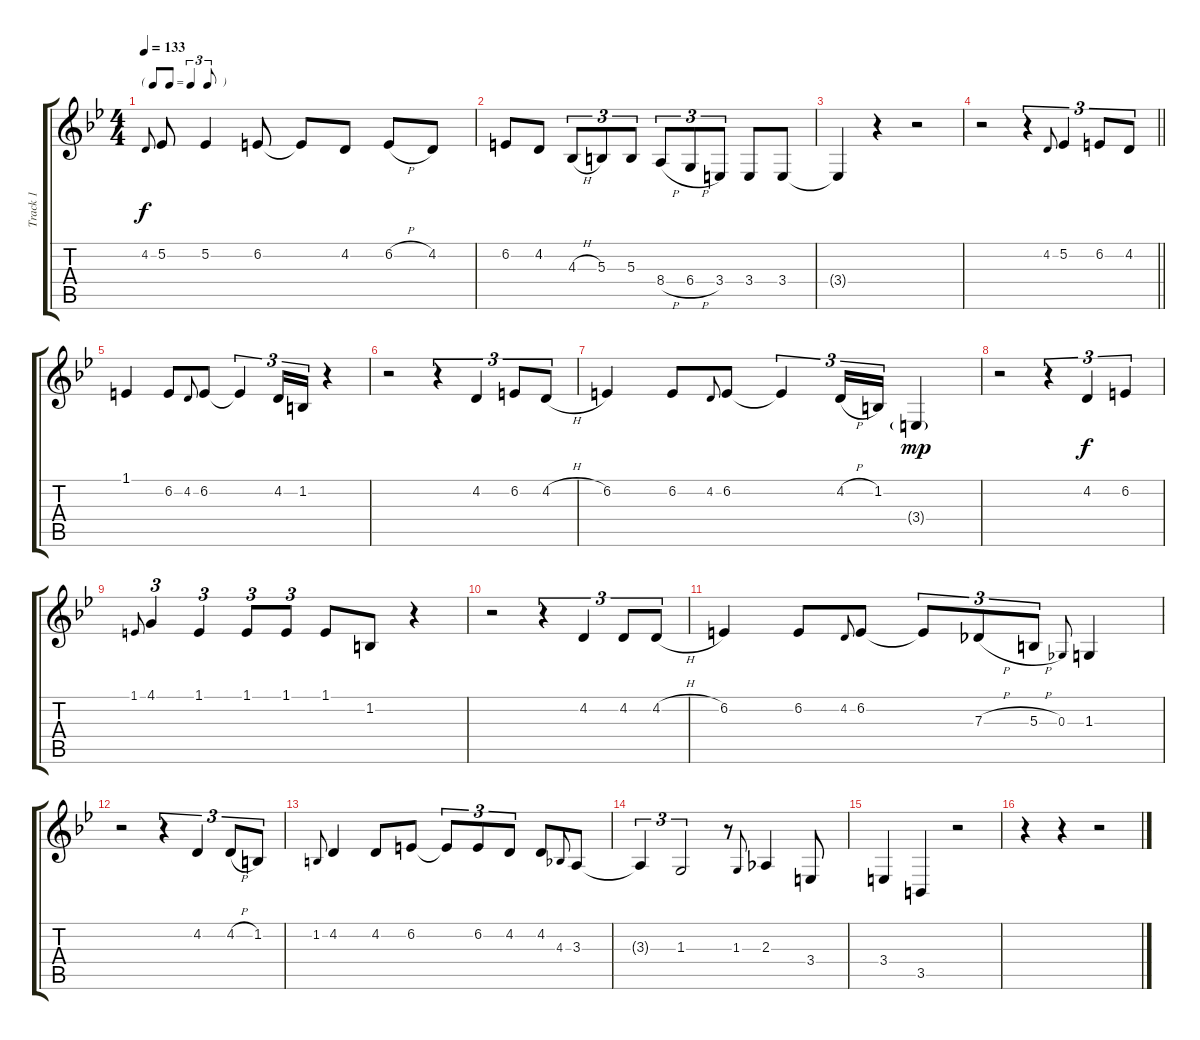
\track ("Track 1" "Track 1") {instrument altosax}
\staff {score tabs}
\tuning (Eb4 Bb3 Gb3 Db3 Ab2 Eb2) {hide}
\ts (4 4)
\tf triplet8th
\tempo 133
\clef g2
\ks bb
4.2.8{gr onbeat dy f} 5.2.8 5.2.4 6.2.8 6.2{t}.8 4.2.8 6.2{h}.8 4.2.8 |
6.2.8 4.2.8 4.3{h}.8{tu (3 2)} 5.3.8{tu (3 2)} 5.3.8{tu (3 2)} 8.4{h}.8{tu (3 2)} 6.4{h}.8{tu (3 2)} 3.4.8{tu (3 2)} 3.4.8 3.4.8 |
3.4{t}.4 r.4 r.2 |
\barLineRight lightlight
r.2 r.4{tu (3 2)} 4.2.8{gr onbeat} 5.2.4{tu (3 2)} 6.2.8{tu (3 2)} 4.2.8{tu (3 2)} |
1.1.4 6.2.8 4.2.8{gr onbeat} 6.2.8 6.2{t}.4{tu (3 2)} 4.2.16{tu (3 2)} 1.2.16{tu (3 2)} r.4 |
r.2 r.4{tu (3 2)} 4.2.4{tu (3 2)} 6.2.8{tu (3 2)} 4.2{h}.8{tu (3 2)} |
6.2.4 6.2.8 4.2.8{gr onbeat} 6.2.8 6.2{t}.4{tu (3 2)} 4.2{h}.16{tu (3 2)} 1.2.16{tu (3 2)} 3.4{g}.4{dy mp} |
r.2 r.4{tu (3 2)} 4.2.4{tu (3 2) dy f} 6.2.4{tu (3 2)} |
1.1.8{gr onbeat} 4.1.4{tu (3 2)} 1.1.4{tu (3 2)} 1.1.8{tu (3 2)} 1.1.8{tu (3 2)} 1.1.8 1.2.8 r.4 |
r.2 r.4{tu (3 2)} 4.2.4{tu (3 2)} 4.2.8{tu (3 2)} 4.2{h}.8{tu (3 2)} |
6.2.4 6.2.8 4.2.8{gr onbeat} 6.2.8 6.2{t}.8{tu (3 2)} 7.3{h}.8{tu (3 2)} 5.3{h}.8{tu (3 2)} 0.3.8{gr onbeat} 1.3.4 |
r.2 r.4{tu (3 2)} 4.2.4{tu (3 2)} 4.2{h}.8{tu (3 2)} 1.2.8{tu (3 2)} |
1.2.8{gr onbeat} 4.2.4 4.2.8 6.2.8 6.2{t}.8{tu (3 2)} 6.2.8{tu (3 2)} 4.2.8{tu (3 2)} 4.2.8 4.3.8{gr onbeat} 3.3.8 |
3.3{t}.4{tu (3 2)} 1.3.2{tu (3 2)} r.8 1.3.8{gr onbeat} 2.3.4 3.4.8 |
3.4.4 3.5.4 r.2 |
r.4 r.4 r.2
